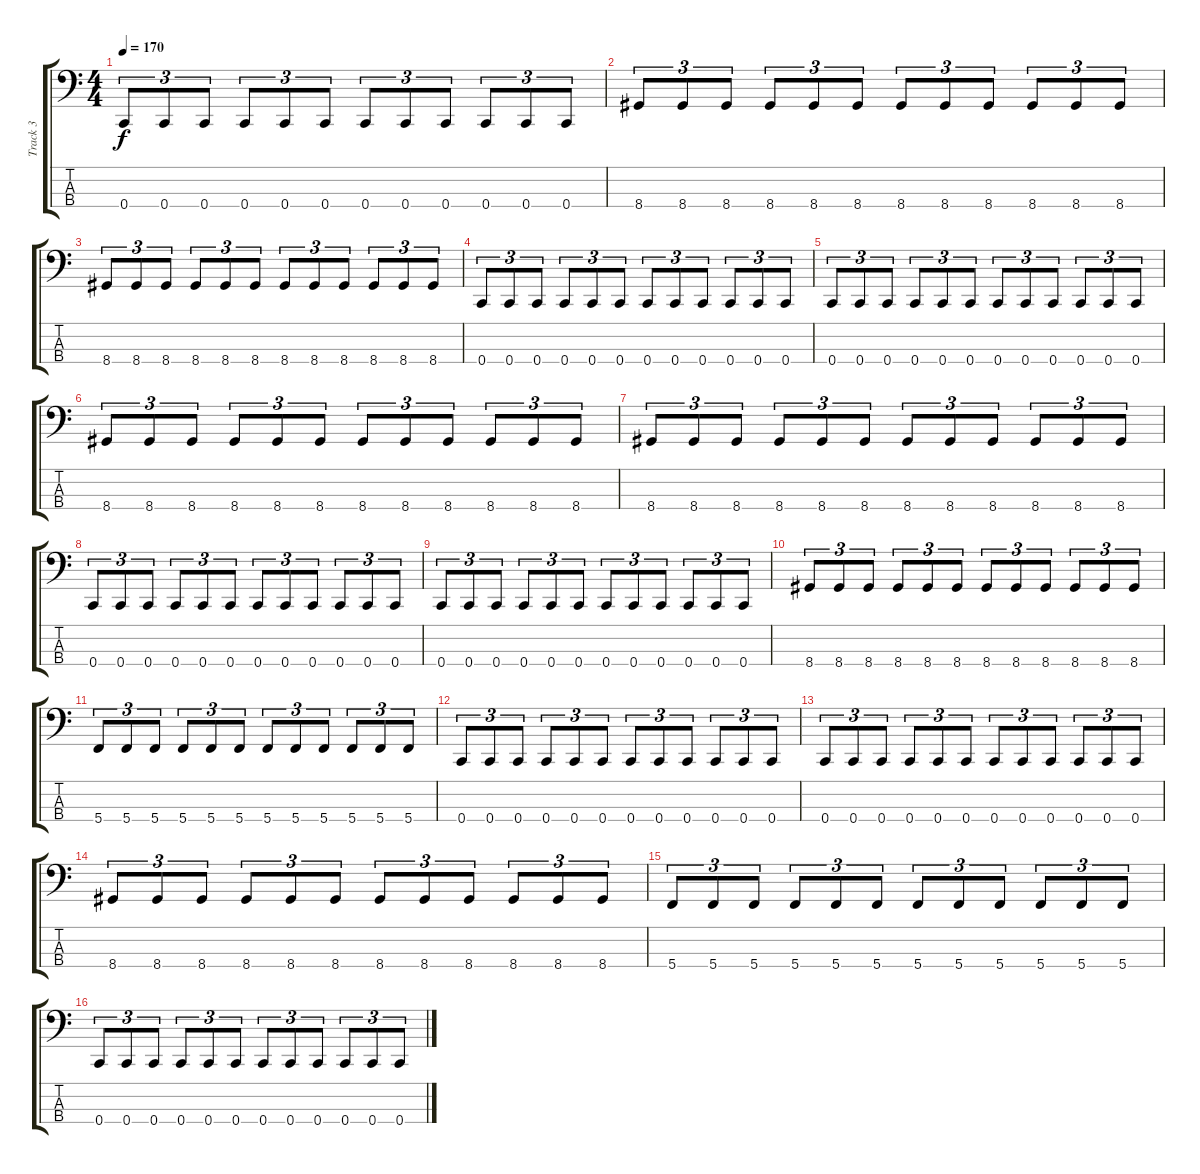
\track ("Track 3" "Track 3") {instrument electricbasspick}
\staff {score tabs}
\tuning (F2 C2 G1 C1) {hide}
\ts (4 4)
\tempo 170
\clef f4
\ks c
0.4.8{tu (3 2) dy f} 0.4.8{tu (3 2)} 0.4.8{tu (3 2)} 0.4.8{tu (3 2)} 0.4.8{tu (3 2)} 0.4.8{tu (3 2)} 0.4.8{tu (3 2)} 0.4.8{tu (3 2)} 0.4.8{tu (3 2)} 0.4.8{tu (3 2)} 0.4.8{tu (3 2)} 0.4.8{tu (3 2)} |
8.4.8{tu (3 2)} 8.4.8{tu (3 2)} 8.4.8{tu (3 2)} 8.4.8{tu (3 2)} 8.4.8{tu (3 2)} 8.4.8{tu (3 2)} 8.4.8{tu (3 2)} 8.4.8{tu (3 2)} 8.4.8{tu (3 2)} 8.4.8{tu (3 2)} 8.4.8{tu (3 2)} 8.4.8{tu (3 2)} |
8.4.8{tu (3 2)} 8.4.8{tu (3 2)} 8.4.8{tu (3 2)} 8.4.8{tu (3 2)} 8.4.8{tu (3 2)} 8.4.8{tu (3 2)} 8.4.8{tu (3 2)} 8.4.8{tu (3 2)} 8.4.8{tu (3 2)} 8.4.8{tu (3 2)} 8.4.8{tu (3 2)} 8.4.8{tu (3 2)} |
0.4.8{tu (3 2)} 0.4.8{tu (3 2)} 0.4.8{tu (3 2)} 0.4.8{tu (3 2)} 0.4.8{tu (3 2)} 0.4.8{tu (3 2)} 0.4.8{tu (3 2)} 0.4.8{tu (3 2)} 0.4.8{tu (3 2)} 0.4.8{tu (3 2)} 0.4.8{tu (3 2)} 0.4.8{tu (3 2)} |
0.4.8{tu (3 2)} 0.4.8{tu (3 2)} 0.4.8{tu (3 2)} 0.4.8{tu (3 2)} 0.4.8{tu (3 2)} 0.4.8{tu (3 2)} 0.4.8{tu (3 2)} 0.4.8{tu (3 2)} 0.4.8{tu (3 2)} 0.4.8{tu (3 2)} 0.4.8{tu (3 2)} 0.4.8{tu (3 2)} |
8.4.8{tu (3 2)} 8.4.8{tu (3 2)} 8.4.8{tu (3 2)} 8.4.8{tu (3 2)} 8.4.8{tu (3 2)} 8.4.8{tu (3 2)} 8.4.8{tu (3 2)} 8.4.8{tu (3 2)} 8.4.8{tu (3 2)} 8.4.8{tu (3 2)} 8.4.8{tu (3 2)} 8.4.8{tu (3 2)} |
8.4.8{tu (3 2)} 8.4.8{tu (3 2)} 8.4.8{tu (3 2)} 8.4.8{tu (3 2)} 8.4.8{tu (3 2)} 8.4.8{tu (3 2)} 8.4.8{tu (3 2)} 8.4.8{tu (3 2)} 8.4.8{tu (3 2)} 8.4.8{tu (3 2)} 8.4.8{tu (3 2)} 8.4.8{tu (3 2)} |
0.4.8{tu (3 2)} 0.4.8{tu (3 2)} 0.4.8{tu (3 2)} 0.4.8{tu (3 2)} 0.4.8{tu (3 2)} 0.4.8{tu (3 2)} 0.4.8{tu (3 2)} 0.4.8{tu (3 2)} 0.4.8{tu (3 2)} 0.4.8{tu (3 2)} 0.4.8{tu (3 2)} 0.4.8{tu (3 2)} |
0.4.8{tu (3 2)} 0.4.8{tu (3 2)} 0.4.8{tu (3 2)} 0.4.8{tu (3 2)} 0.4.8{tu (3 2)} 0.4.8{tu (3 2)} 0.4.8{tu (3 2)} 0.4.8{tu (3 2)} 0.4.8{tu (3 2)} 0.4.8{tu (3 2)} 0.4.8{tu (3 2)} 0.4.8{tu (3 2)} |
8.4.8{tu (3 2)} 8.4.8{tu (3 2)} 8.4.8{tu (3 2)} 8.4.8{tu (3 2)} 8.4.8{tu (3 2)} 8.4.8{tu (3 2)} 8.4.8{tu (3 2)} 8.4.8{tu (3 2)} 8.4.8{tu (3 2)} 8.4.8{tu (3 2)} 8.4.8{tu (3 2)} 8.4.8{tu (3 2)} |
5.4.8{tu (3 2)} 5.4.8{tu (3 2)} 5.4.8{tu (3 2)} 5.4.8{tu (3 2)} 5.4.8{tu (3 2)} 5.4.8{tu (3 2)} 5.4.8{tu (3 2)} 5.4.8{tu (3 2)} 5.4.8{tu (3 2)} 5.4.8{tu (3 2)} 5.4.8{tu (3 2)} 5.4.8{tu (3 2)} |
0.4.8{tu (3 2)} 0.4.8{tu (3 2)} 0.4.8{tu (3 2)} 0.4.8{tu (3 2)} 0.4.8{tu (3 2)} 0.4.8{tu (3 2)} 0.4.8{tu (3 2)} 0.4.8{tu (3 2)} 0.4.8{tu (3 2)} 0.4.8{tu (3 2)} 0.4.8{tu (3 2)} 0.4.8{tu (3 2)} |
0.4.8{tu (3 2)} 0.4.8{tu (3 2)} 0.4.8{tu (3 2)} 0.4.8{tu (3 2)} 0.4.8{tu (3 2)} 0.4.8{tu (3 2)} 0.4.8{tu (3 2)} 0.4.8{tu (3 2)} 0.4.8{tu (3 2)} 0.4.8{tu (3 2)} 0.4.8{tu (3 2)} 0.4.8{tu (3 2)} |
8.4.8{tu (3 2)} 8.4.8{tu (3 2)} 8.4.8{tu (3 2)} 8.4.8{tu (3 2)} 8.4.8{tu (3 2)} 8.4.8{tu (3 2)} 8.4.8{tu (3 2)} 8.4.8{tu (3 2)} 8.4.8{tu (3 2)} 8.4.8{tu (3 2)} 8.4.8{tu (3 2)} 8.4.8{tu (3 2)} |
5.4.8{tu (3 2)} 5.4.8{tu (3 2)} 5.4.8{tu (3 2)} 5.4.8{tu (3 2)} 5.4.8{tu (3 2)} 5.4.8{tu (3 2)} 5.4.8{tu (3 2)} 5.4.8{tu (3 2)} 5.4.8{tu (3 2)} 5.4.8{tu (3 2)} 5.4.8{tu (3 2)} 5.4.8{tu (3 2)} |
0.4.8{tu (3 2)} 0.4.8{tu (3 2)} 0.4.8{tu (3 2)} 0.4.8{tu (3 2)} 0.4.8{tu (3 2)} 0.4.8{tu (3 2)} 0.4.8{tu (3 2)} 0.4.8{tu (3 2)} 0.4.8{tu (3 2)} 0.4.8{tu (3 2)} 0.4.8{tu (3 2)} 0.4.8{tu (3 2)}
